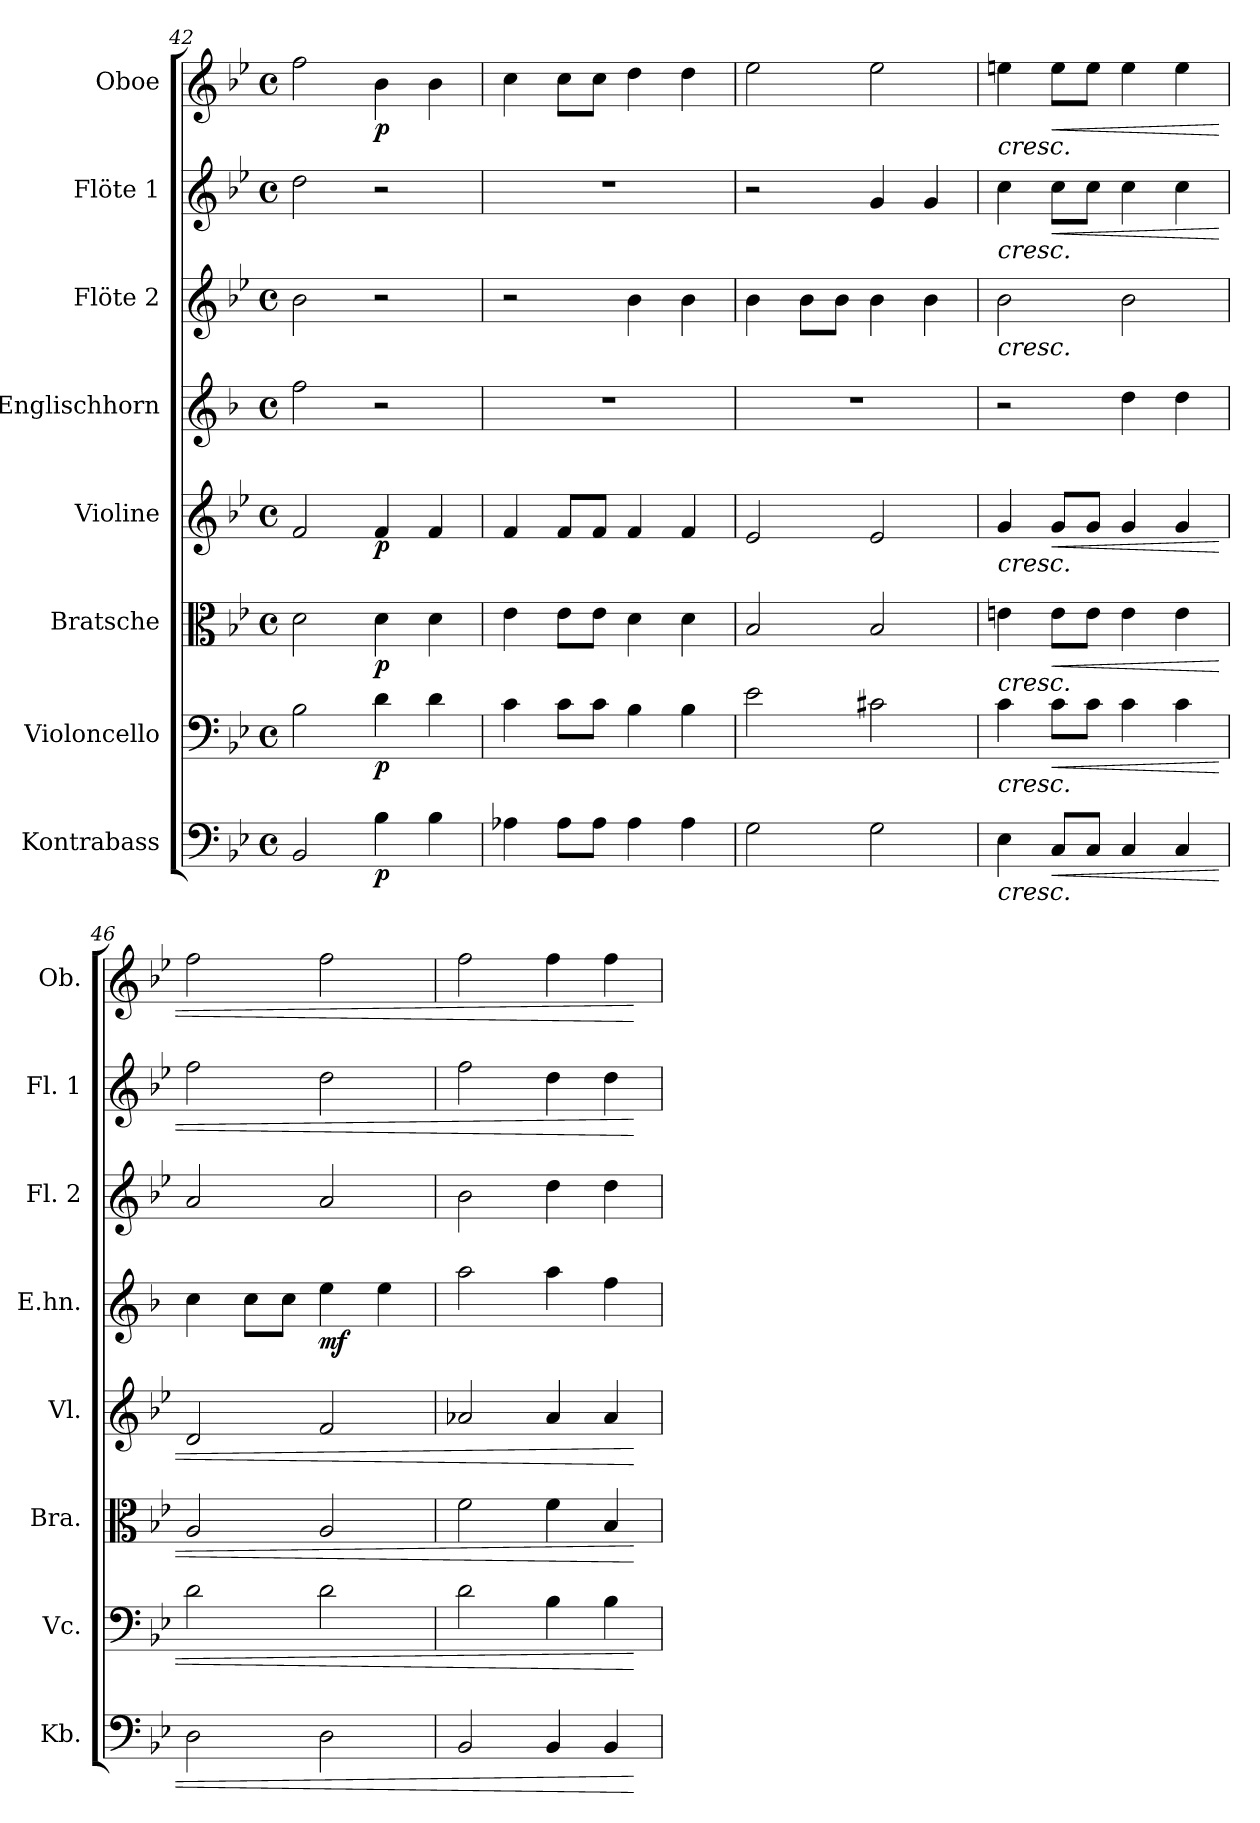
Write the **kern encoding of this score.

**kern	**dynam	**kern	**dynam	**kern	**dynam	**kern	**dynam	**kern	**dynam	**kern	**kern	**dynam	**kern	**dynam
*part8	*part8	*part7	*part7	*part6	*part6	*part5	*part5	*part4	*part4	*part3	*part2	*part2	*part1	*part1
*staff8	*staff8	*staff7	*staff7	*staff6	*staff6	*staff5	*staff5	*staff4	*staff4	*staff3	*staff2	*staff2	*staff1	*staff1
*I"Kontrabass	*	*I"Violoncello	*	*I"Bratsche	*	*I"Violine	*	*I"Englischhorn	*	*I"Flöte 2	*I"Flöte 1	*	*I"Oboe	*
*I'Kb.	*	*I'Vc.	*	*I'Bra.	*	*I'Vl.	*	*I'E.hn.	*	*I'Fl. 2	*I'Fl. 1	*	*I'Ob.	*
*clefF4	*	*clefF4	*	*clefC3	*	*clefG2	*	*clefG2	*	*clefG2	*clefG2	*	*clefG2	*
*ITrd7c12	*	*	*	*	*	*	*	*ITrd4c7	*	*	*	*	*	*
*k[b-e-]	*	*k[b-e-]	*	*k[b-e-]	*	*k[b-e-]	*	*k[b-e-]	*	*k[b-e-]	*k[b-e-]	*	*k[b-e-]	*
*M4/4	*	*M4/4	*	*M4/4	*	*M4/4	*	*M4/4	*	*M4/4	*M4/4	*	*M4/4	*
*met(c)	*	*met(c)	*	*met(c)	*	*met(c)	*	*met(c)	*	*met(c)	*met(c)	*	*met(c)	*
=42	=42	=42	=42	=42	=42	=42	=42	=42	=42	=42	=42	=42	=42	=42
2BBB-/	.	2B-\	.	2d\	.	2f/	.	2b-\	.	2b-\	2dd\	.	2ff\	.
!	!LO:DY:b	!	!LO:DY:b	!	!LO:DY:b	!	!LO:DY:b	!	!	!	!	!	!	!LO:DY:b
4BB-\	p	4d\	p	4d\	p	4f/	p	2r	.	2r	2r	.	4b-\	p
4BB-\	.	4d\	.	4d\	.	4f/	.	.	.	.	.	.	4b-\	.
!!LO:PB:g=z
=43	=43	=43	=43	=43	=43	=43	=43	=43	=43	=43	=43	=43	=43	=43
4AA-X\	.	4c\	.	4e-\	.	4f/	.	1r	.	2r	1r	.	4cc\	.
8AA-\L	.	8c\L	.	8e-\L	.	8f/L	.	.	.	.	.	.	8cc\L	.
8AA-\J	.	8c\J	.	8e-\J	.	8f/J	.	.	.	.	.	.	8cc\J	.
4AA-\	.	4B-\	.	4d\	.	4f/	.	.	.	4b-\	.	.	4dd\	.
4AA-\	.	4B-\	.	4d\	.	4f/	.	.	.	4b-\	.	.	4dd\	.
=44	=44	=44	=44	=44	=44	=44	=44	=44	=44	=44	=44	=44	=44	=44
2GG\	.	2e-\	.	2B-/	.	2e-/	.	1r	.	4b-\	2r	.	2ee-\	.
.	.	.	.	.	.	.	.	.	.	8b-\L	.	.	.	.
.	.	.	.	.	.	.	.	.	.	8b-\J	.	.	.	.
2GG\	.	2c#X\	.	2B-/	.	2e-/	.	.	.	4b-\	4g/	.	2ee-\	.
.	.	.	.	.	.	.	.	.	.	4b-\	4g/	.	.	.
=45	=45	=45	=45	=45	=45	=45	=45	=45	=45	=45	=45	=45	=45	=45
!	!	!	!	!	!	!	!	!	!	!	!	!	!LO:TX:b:i:t=cresc.	!
!	!	!	!	!	!	!	!	!	!	!	!LO:TX:b:i:t=cresc.	!	!	!
!	!	!	!	!	!	!	!	!	!	!LO:TX:b:i:t=cresc.	!	!	!	!
!	!	!	!	!	!	!LO:TX:b:i:t=cresc.	!	!	!	!	!	!	!	!
!	!	!	!	!LO:TX:b:i:t=cresc.	!	!	!	!	!	!	!	!	!	!
!	!	!LO:TX:b:i:t=cresc.	!	!	!	!	!	!	!	!	!	!	!	!
!LO:TX:b:i:t=cresc.	!	!	!	!	!	!	!	!	!	!	!	!	!	!
4EE-\	.	4c\	.	4en\	.	4g/	.	2r	.	2b-\	4cc\	.	4een\	.
!	!LO:HP:b	!	!LO:HP:b	!	!LO:HP:b	!	!LO:HP:b	!	!	!	!	!LO:HP:b	!	!LO:HP:b
8CC/L	<	8c\L	<	8e\L	<	8g/L	<	.	.	.	8cc\L	<	8ee\L	<
8CC/J	.	8c\J	.	8e\J	.	8g/J	.	.	.	.	8cc\J	.	8ee\J	.
4CC/	.	4c\	.	4e\	.	4g/	.	4g\	.	2b-\	4cc\	.	4ee\	.
4CC/	.	4c\	.	4e\	.	4g/	.	4g\	.	.	4cc\	.	4ee\	.
=46	=46	=46	=46	=46	=46	=46	=46	=46	=46	=46	=46	=46	=46	=46
2DD\	.	2d\	.	2A/	.	2d/	.	4f\	.	2a/	2ff\	.	2ff\	.
.	.	.	.	.	.	.	.	8f\L	.	.	.	.	.	.
.	.	.	.	.	.	.	.	8f\J	.	.	.	.	.	.
!	!	!	!	!	!	!	!	!	!LO:DY:b	!	!	!	!	!
2DD\	.	2d\	.	2A/	.	2f/	.	4a\	mf	2a/	2dd\	.	2ff\	.
.	.	.	.	.	.	.	.	4a\	.	.	.	.	.	.
=47	=47	=47	=47	=47	=47	=47	=47	=47	=47	=47	=47	=47	=47	=47
2BBB-/	.	2d\	.	2f\	.	2a-X/	.	2dd\	.	2b-\	2ff\	.	2ff\	.
4BBB-/	.	4B-\	.	4f\	.	4a-/	.	4dd\	.	4dd\	4dd\	.	4ff\	.
4BBB-/	.	4B-\	.	4B-/	.	4a-/	.	4b-\	.	4dd\	4dd\	.	4ff\	.
.	[	.	[	.	[	.	[	.	.	.	.	[	.	[
=	=	=	=	=	=	=	=	=	=	=	=	=	=	=
*-	*-	*-	*-	*-	*-	*-	*-	*-	*-	*-	*-	*-	*-	*-
